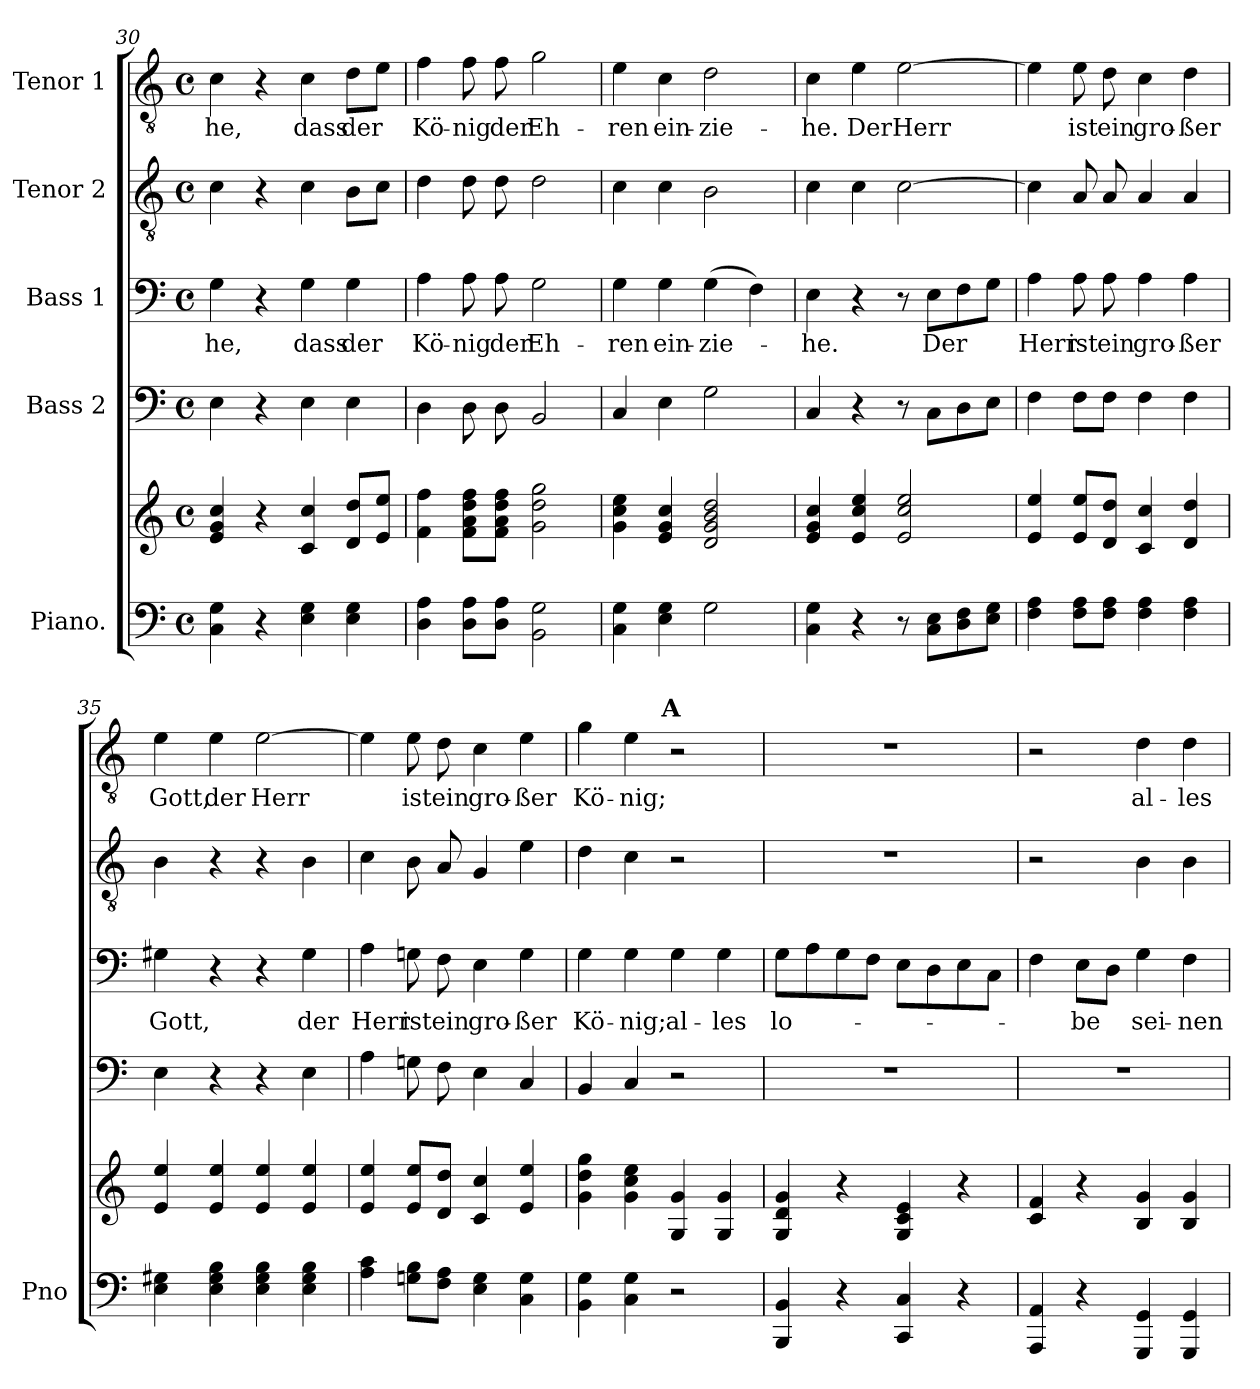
**kern	**kern	**kern	**kern	**text	**kern	**kern	**text
*part5	*part5	*part4	*part3	*part3	*part2	*part1	*part1
*staff6	*staff5	*staff4	*staff3	*staff3	*staff2	*staff1	*staff1
*I"Piano.	*	*I"Bass 2	*I"Bass 1	*	*I"Tenor 2	*I"Tenor 1	*
*I'Pno	*	*	*	*	*	*	*
*clefF4	*clefG2	*clefF4	*clefF4	*	*clefGv2	*clefGv2	*
*k[]	*k[]	*k[]	*k[]	*	*k[]	*k[]	*
*M4/4	*M4/4	*M4/4	*M4/4	*	*M4/4	*M4/4	*
*met(c)	*met(c)	*met(c)	*met(c)	*	*met(c)	*met(c)	*
=30	=30	=30	=30	=30	=30	=30	=30
!	!	!	!	!LO:LY:b	!	!	!LO:LY:b
4C\ 4G\	4e/ 4g/ 4cc/	4E\	4G\	-he,	4c\	4c\	-he,
4r	4r	4r	4r	.	4r	4r	.
!	!	!	!	!LO:LY:b	!	!	!LO:LY:b
4E\ 4G\	4c/ 4cc/	4E\	4G\	dass	4c\	4c\	dass
!	!	!	!	!LO:LY:b	!	!	!LO:LY:b
4E\ 4G\	8d/ 8dd/L	4E\	4G\	der	8B\L	8d\L	der
.	8e/ 8ee/J	.	.	.	8c\J	8e\J	.
!!LO:PB:g=z
=31	=31	=31	=31	=31	=31	=31	=31
!	!	!	!	!LO:LY:b	!	!	!LO:LY:b
4D\ 4A\	4f\ 4ff\	4D\	4A\	Kö-	4d\	4f\	Kö-
!	!	!	!	!LO:LY:b	!	!	!LO:LY:b
8D\ 8A\L	8f\ 8a\ 8dd\ 8ff\L	8D\	8A\	-nig	8d\	8f\	-nig
!	!	!	!	!LO:LY:b	!	!	!LO:LY:b
8D\ 8A\J	8f\ 8a\ 8dd\ 8ff\J	8D\	8A\	der	8d\	8f\	der
!	!	!	!	!LO:LY:b	!	!	!LO:LY:b
2BB\ 2G\	2g\ 2dd\ 2gg\	2BB/	2G\	Eh-	2d\	2g\	Eh-
=32	=32	=32	=32	=32	=32	=32	=32
!	!	!	!	!LO:LY:b	!	!	!LO:LY:b
4C\ 4G\	4g\ 4cc\ 4ee\	4C/	4G\	-ren	4c\	4e\	-ren
!	!	!	!	!LO:LY:b	!	!	!LO:LY:b
4E\ 4G\	4e/ 4g/ 4cc/	4E\	4G\	ein-	4c\	4c\	ein-
!	!	!	!	!LO:LY:b	!	!	!LO:LY:b
2G\	2d/ 2g/ 2b/ 2dd/	2G\	(4G\	-zie-	2B\	2d\	-zie-
.	.	.	4F\)	.	.	.	.
=33	=33	=33	=33	=33	=33	=33	=33
!	!	!	!	!LO:LY:b	!	!	!LO:LY:b
4C\ 4G\	4e/ 4g/ 4cc/	4C/	4E\	-he.	4c\	4c\	-he.
!	!	!	!	!	!	!	!LO:LY:b
4r	4e/ 4cc/ 4ee/	4r	4r	.	4c\	4e\	Der
!	!	!	!	!	!	!	!LO:LY:b
8r	2e/ 2cc/ 2ee/	8r	8r	.	[2c\	[2e\	Herr
!	!	!	!	!LO:LY:b	!	!	!
8C\ 8E\L	.	8C\L	8E\L	Der	.	.	.
8D\ 8F\	.	8D\	8F\	.	.	.	.
8E\ 8G\J	.	8E\J	8G\J	.	.	.	.
=34	=34	=34	=34	=34	=34	=34	=34
!	!	!	!	!LO:LY:b	!	!	!
4F\ 4A\	4e/ 4ee/	4F\	4A\	Herr	4c\]	4e\]	.
!	!	!	!	!LO:LY:b	!	!	!LO:LY:b
8F\ 8A\L	8e/ 8ee/L	8F\L	8A\	ist	8A/	8e\	ist
!	!	!	!	!LO:LY:b	!	!	!LO:LY:b
8F\ 8A\J	8d/ 8dd/J	8F\J	8A\	ein	8A/	8d\	ein
!	!	!	!	!LO:LY:b	!	!	!LO:LY:b
4F\ 4A\	4c/ 4cc/	4F\	4A\	gro-	4A/	4c\	gro-
!	!	!	!	!LO:LY:b	!	!	!LO:LY:b
4F\ 4A\	4d/ 4dd/	4F\	4A\	-ßer	4A/	4d\	-ßer
=35	=35	=35	=35	=35	=35	=35	=35
!	!	!	!	!LO:LY:b	!	!	!LO:LY:b
4E\ 4G#X\	4e/ 4ee/	4E\	4G#X\	Gott,	4B\	4e\	Gott,
!	!	!	!	!	!	!	!LO:LY:b
4E\ 4G#\ 4B\	4e/ 4ee/	4r	4r	.	4r	4e\	der
!	!	!	!	!	!	!	!LO:LY:b
4E\ 4G#\ 4B\	4e/ 4ee/	4r	4r	.	4r	[2e\	Herr
!	!	!	!	!LO:LY:b	!	!	!
4E\ 4G#\ 4B\	4e/ 4ee/	4E\	4G#\	der	4B\	.	.
!!LO:LB:g=z
=36	=36	=36	=36	=36	=36	=36	=36
!	!	!	!	!LO:LY:b	!	!	!
4A\ 4c\	4e/ 4ee/	4A\	4A\	Herr	4c\	4e\]	.
!	!	!	!	!LO:LY:b	!	!	!LO:LY:b
8Gn\ 8B\L	8e/ 8ee/L	8Gn\	8Gn\	ist	8B\	8e\	ist
!	!	!	!	!LO:LY:b	!	!	!LO:LY:b
8F\ 8A\J	8d/ 8dd/J	8F\	8F\	ein	8A/	8d\	ein
!	!	!	!	!LO:LY:b	!	!	!LO:LY:b
4E\ 4G\	4c/ 4cc/	4E\	4E\	gro-	4G/	4c\	gro-
!	!	!	!	!LO:LY:b	!	!	!LO:LY:b
4C\ 4G\	4e/ 4ee/	4C/	4G\	-ßer	4e\	4e\	-ßer
!!LO:REH:place=s1:a:B:enc=none:fs=14:t=A:qo=2
=37	=37	=37	=37	=37	=37	=37	=37
!	!	!	!	!LO:LY:b	!	!	!LO:LY:b
4BB\ 4G\	4g\ 4dd\ 4gg\	4BB/	4G\	Kö-	4d\	4g\	Kö-
!	!	!	!	!LO:LY:b	!	!	!LO:LY:b
4C\ 4G\	4g\ 4cc\ 4ee\	4C/	4G\	-nig;	4c\	4e\	-nig;
!	!	!	!	!LO:LY:b	!	!	!
2r	4G/ 4g/	2r	4G\	al-	2r	2r	.
!	!	!	!	!LO:LY:b	!	!	!
.	4G/ 4g/	.	4G\	-les	.	.	.
=38	=38	=38	=38	=38	=38	=38	=38
!	!	!	!	!LO:LY:b	!	!	!
4BBB/ 4BB/	4G/ 4d/ 4g/	1r	8G\L	lo-	1r	1r	.
.	.	.	8A\	.	.	.	.
4r	4r	.	8G\	.	.	.	.
.	.	.	8F\J	.	.	.	.
4CC/ 4C/	4G/ 4c/ 4e/	.	8E\L	.	.	.	.
.	.	.	8D\	.	.	.	.
4r	4r	.	8E\	.	.	.	.
.	.	.	8C\J	.	.	.	.
=39	=39	=39	=39	=39	=39	=39	=39
4AAA/ 4AA/	4c/ 4f/	1r	4F\	.	2r	2r	.
!	!	!	!	!LO:LY:b	!	!	!
4r	4r	.	8E\L	-be	.	.	.
.	.	.	8D\J	.	.	.	.
!	!	!	!	!LO:LY:b	!	!	!LO:LY:b
4GGG/ 4GG/	4B/ 4g/	.	4G\	sei-	4B\	4d\	al-
!	!	!	!	!LO:LY:b	!	!	!LO:LY:b
4GGG/ 4GG/	4B/ 4g/	.	4F\	-nen	4B\	4d\	-les
=	=	=	=	=	=	=	=
*-	*-	*-	*-	*-	*-	*-	*-
